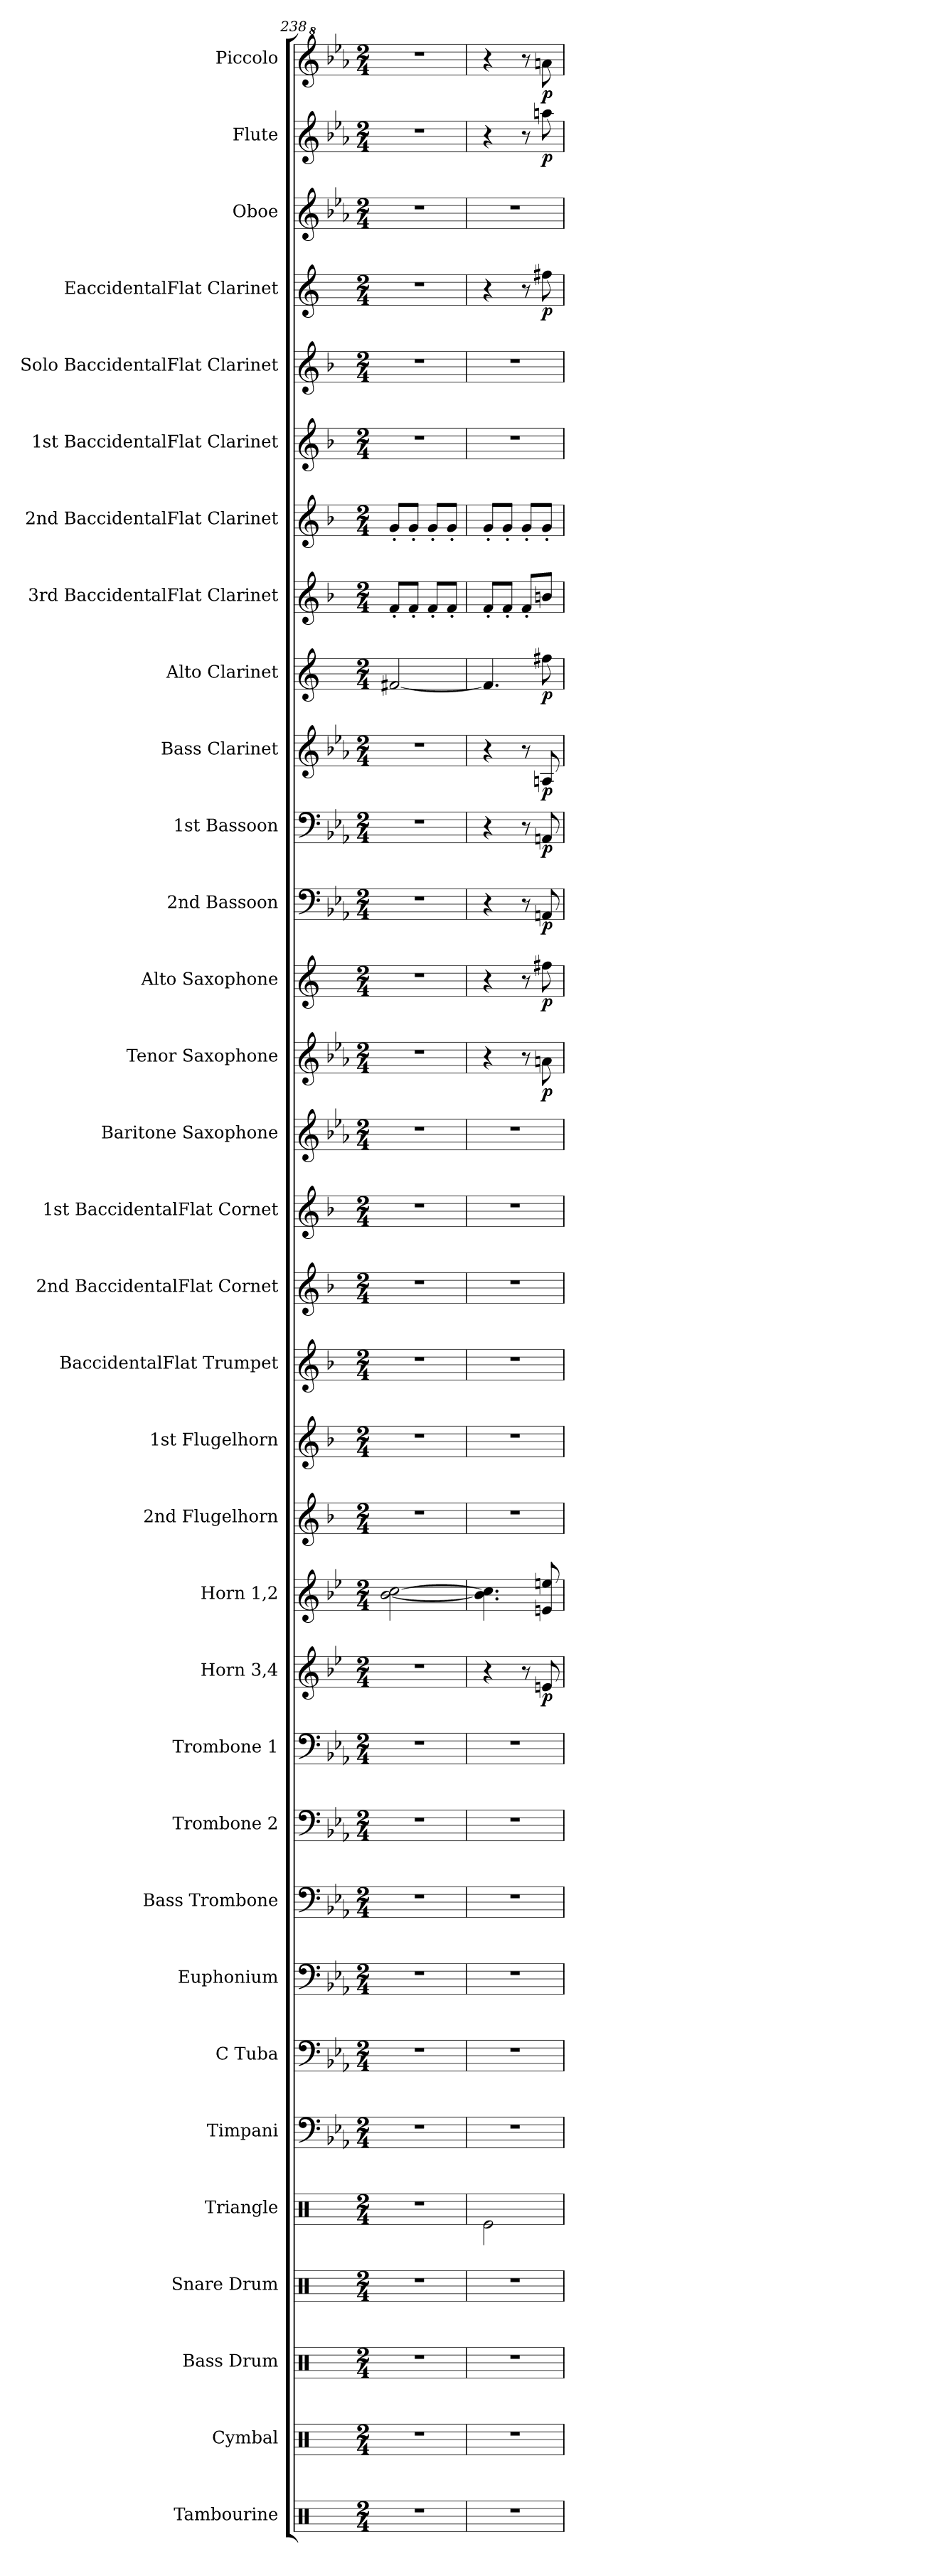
**kern	**kern	**kern	**kern	**kern	**kern	**kern	**kern	**kern	**kern	**kern	**kern	**dynam	**kern	**kern	**kern	**kern	**kern	**kern	**kern	**kern	**dynam	**kern	**dynam	**kern	**dynam	**kern	**dynam	**kern	**dynam	**kern	**dynam	**kern	**kern	**kern	**kern	**kern	**dynam	**kern	**kern	**dynam	**kern	**dynam
*part33	*part32	*part31	*part30	*part29	*part28	*part27	*part26	*part25	*part24	*part23	*part22	*part22	*part21	*part20	*part19	*part18	*part17	*part16	*part15	*part14	*part14	*part13	*part13	*part12	*part12	*part11	*part11	*part10	*part10	*part9	*part9	*part8	*part7	*part6	*part5	*part4	*part4	*part3	*part2	*part2	*part1	*part1
*staff33	*staff32	*staff31	*staff30	*staff29	*staff28	*staff27	*staff26	*staff25	*staff24	*staff23	*staff22	*staff22	*staff21	*staff20	*staff19	*staff18	*staff17	*staff16	*staff15	*staff14	*staff14	*staff13	*staff13	*staff12	*staff12	*staff11	*staff11	*staff10	*staff10	*staff9	*staff9	*staff8	*staff7	*staff6	*staff5	*staff4	*staff4	*staff3	*staff2	*staff2	*staff1	*staff1
*I"Tambourine	*I"Cymbal	*I"Bass Drum	*I"Snare Drum	*I"Triangle	*I"Timpani	*I"C Tuba	*I"Euphonium	*I"Bass Trombone	*I"Trombone 2	*I"Trombone 1	*I"Horn 3,4	*	*I"Horn 1,2	*I"2nd Flugelhorn	*I"1st Flugelhorn	*I"BaccidentalFlat Trumpet	*I"2nd BaccidentalFlat Cornet	*I"1st BaccidentalFlat Cornet	*I"Baritone Saxophone	*I"Tenor Saxophone	*	*I"Alto Saxophone	*	*I"2nd Bassoon	*	*I"1st Bassoon	*	*I"Bass Clarinet	*	*I"Alto Clarinet	*	*I"3rd BaccidentalFlat Clarinet	*I"2nd BaccidentalFlat Clarinet	*I"1st BaccidentalFlat Clarinet	*I"Solo BaccidentalFlat Clarinet	*I"EaccidentalFlat Clarinet	*	*I"Oboe	*I"Flute	*	*I"Piccolo	*
*I'Tamb.	*I'Cym.	*I'B. Dr.	*I'Sn. Dr.	*I'Trgl.	*I'Timp.	*I'C Tu.	*I'Eu.	*I'B. Trb.	*I'Trb. 2	*I'Trb. 1	*I'Hn. 3,4	*	*I'Hn. 1,2	*I'2nd Flghn.	*I'1st Flghn.	*I'BaccidentalFlat Tpt.	*I'2nd BaccidentalFlat Cnt.	*I'1st BaccidentalFlat Cnt.	*I'Bar. Sax.	*I'T. Sax.	*	*I'A. Sax.	*	*I'2nd Bsn.	*	*I'1st Bsn.	*	*I'B. Cl.	*	*I'A. Cl.	*	*I'3rd BaccidentalFlat Cl.	*I'2nd BaccidentalFlat Cl.	*I'1st BaccidentalFlat Cl.	*I'Solo BaccidentalFlat Cl.	*I'EaccidentalFlat Cl.	*	*I'Ob.	*I'Fl.	*	*I'Picc.	*
*clefX	*clefX	*clefX	*clefX	*clefX	*clefF4	*clefF4	*clefF4	*clefF4	*clefF4	*clefF4	*clefG2	*	*clefG2	*clefG2	*clefG2	*clefG2	*clefG2	*clefG2	*clefG2	*clefG2	*	*clefG2	*	*clefF4	*	*clefF4	*	*clefG2	*	*clefG2	*	*clefG2	*clefG2	*clefG2	*clefG2	*clefG2	*	*clefG2	*clefG2	*	*clefG^2	*
*	*	*	*	*	*	*	*	*	*	*	*ITrd4c7	*	*ITrd4c7	*ITrd1c2	*ITrd1c2	*ITrd1c2	*ITrd1c2	*ITrd1c2	*ITrd12c21	*ITrd8c14	*	*ITrd5c9	*	*	*	*	*	*ITrd8c14	*	*ITrd5c9	*	*ITrd1c2	*ITrd1c2	*ITrd1c2	*ITrd1c2	*ITrd-2c-3	*	*	*	*	*ITrd-7c-12	*
*k[]	*k[]	*k[]	*k[]	*k[]	*k[b-e-a-]	*k[b-e-a-]	*k[b-e-a-]	*k[b-e-a-]	*k[b-e-a-]	*k[b-e-a-]	*k[b-e-a-]	*	*k[b-e-a-]	*k[b-e-a-]	*k[b-e-a-]	*k[b-e-a-]	*k[b-e-a-]	*k[b-e-a-]	*k[b-e-a-]	*k[b-e-a-]	*	*k[b-e-a-]	*	*k[b-e-a-]	*	*k[b-e-a-]	*	*k[b-e-a-]	*	*k[b-e-a-]	*	*k[b-e-a-]	*k[b-e-a-]	*k[b-e-a-]	*k[b-e-a-]	*k[b-e-a-]	*	*k[b-e-a-]	*k[b-e-a-]	*	*k[b-e-a-]	*
*M2/4	*M2/4	*M2/4	*M2/4	*M2/4	*M2/4	*M2/4	*M2/4	*M2/4	*M2/4	*M2/4	*M2/4	*	*M2/4	*M2/4	*M2/4	*M2/4	*M2/4	*M2/4	*M2/4	*M2/4	*	*M2/4	*	*M2/4	*	*M2/4	*	*M2/4	*	*M2/4	*	*M2/4	*M2/4	*M2/4	*M2/4	*M2/4	*	*M2/4	*M2/4	*	*M2/4	*
=238	=238	=238	=238	=238	=238	=238	=238	=238	=238	=238	=238	=238	=238	=238	=238	=238	=238	=238	=238	=238	=238	=238	=238	=238	=238	=238	=238	=238	=238	=238	=238	=238	=238	=238	=238	=238	=238	=238	=238	=238	=238	=238
2r	2r	2r	2r	2r	2r	2r	2r	2r	2r	2r	2r	.	[2e-\ [2f\	2r	2r	2r	2r	2r	2r	2r	.	2r	.	2r	.	2r	.	2r	.	[2An/	.	8e-'/L	8f'/L	2r	2r	2r	.	2r	2r	.	2r	.
.	.	.	.	.	.	.	.	.	.	.	.	.	.	.	.	.	.	.	.	.	.	.	.	.	.	.	.	.	.	.	.	8e-'/J	8f'/J	.	.	.	.	.	.	.	.	.
.	.	.	.	.	.	.	.	.	.	.	.	.	.	.	.	.	.	.	.	.	.	.	.	.	.	.	.	.	.	.	.	8e-'/L	8f'/L	.	.	.	.	.	.	.	.	.
.	.	.	.	.	.	.	.	.	.	.	.	.	.	.	.	.	.	.	.	.	.	.	.	.	.	.	.	.	.	.	.	8e-'/J	8f'/J	.	.	.	.	.	.	.	.	.
=239	=239	=239	=239	=239	=239	=239	=239	=239	=239	=239	=239	=239	=239	=239	=239	=239	=239	=239	=239	=239	=239	=239	=239	=239	=239	=239	=239	=239	=239	=239	=239	=239	=239	=239	=239	=239	=239	=239	=239	=239	=239	=239
2r	2r	2r	2r	2Re\	2r	2r	2r	2r	2r	2r	4r	.	4.e-\] 4.f\]	2r	2r	2r	2r	2r	2r	4r	.	4r	.	4r	.	4r	.	4r	.	4.A/]	.	8e-'/L	8f'/L	2r	2r	4r	.	2r	4r	.	4r	.
.	.	.	.	.	.	.	.	.	.	.	.	.	.	.	.	.	.	.	.	.	.	.	.	.	.	.	.	.	.	.	.	8e-'/J	8f'/J	.	.	.	.	.	.	.	.	.
.	.	.	.	.	.	.	.	.	.	.	8r	.	.	.	.	.	.	.	.	8r	.	8r	.	8r	.	8r	.	8r	.	.	.	8e-'/L	8f'/L	.	.	8r	.	.	8r	.	8r	.
!	!	!	!	!	!	!	!	!	!	!	!	!LO:DY:b	!	!	!	!	!	!	!	!	!LO:DY:b	!	!LO:DY:b	!	!LO:DY:b	!	!LO:DY:b	!	!LO:DY:b	!	!LO:DY:b	!	!	!	!	!	!LO:DY:b	!	!	!LO:DY:b	!	!LO:DY:b
.	.	.	.	.	.	.	.	.	.	.	8An/	p	8An/ 8an/	.	.	.	.	.	.	8An\	p	8an\	p	8AAn/	p	8AAn/	p	8AAn/	p	8an\	p	8an/J	8f'/J	.	.	8aan\	p	.	8aan\	p	8aaan\	p
=	=	=	=	=	=	=	=	=	=	=	=	=	=	=	=	=	=	=	=	=	=	=	=	=	=	=	=	=	=	=	=	=	=	=	=	=	=	=	=	=	=	=
*-	*-	*-	*-	*-	*-	*-	*-	*-	*-	*-	*-	*-	*-	*-	*-	*-	*-	*-	*-	*-	*-	*-	*-	*-	*-	*-	*-	*-	*-	*-	*-	*-	*-	*-	*-	*-	*-	*-	*-	*-	*-	*-
